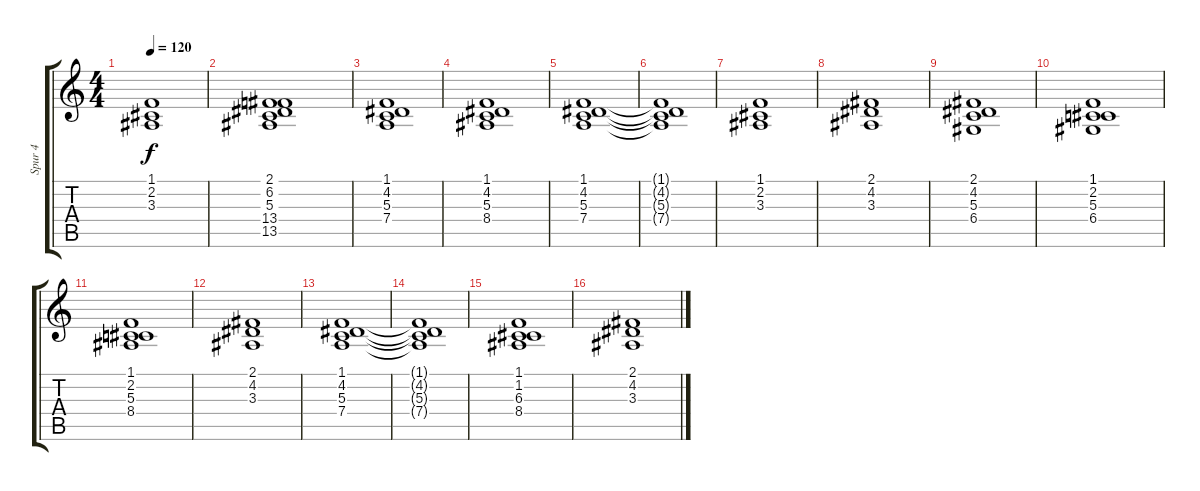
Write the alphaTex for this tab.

\track ("Spur 4" "Spur 4") {instrument stringensemble2}
\staff {score tabs}
\tuning (E4 B3 G3 D3 A2 E2) {hide}
\ts (4 4)
\tempo 120
\clef g2
\ks c
(1.1{t} 2.2{t} 3.3{t}).1{dy f} |
(2.1 6.2 5.3 13.4 13.5).1 |
(1.1 4.2 5.3 7.4).1 |
(1.1 4.2 5.3 8.4).1 |
(1.1 4.2 5.3 7.4).1 |
(1.1{t} 4.2{t} 5.3{t} 7.4{t}).1 |
(1.1 2.2 3.3).1 |
(2.1 4.2 3.3).1 |
(2.1 4.2 5.3 6.4).1 |
(1.1 2.2 5.3 6.4).1 |
(1.1 2.2 5.3 8.4).1 |
(2.1 4.2 3.3).1 |
(1.1 4.2 5.3 7.4).1 |
(1.1{t} 4.2{t} 5.3{t} 7.4{t}).1 |
(1.1 1.2 6.3 8.4).1 |
(2.1 4.2 3.3).1
